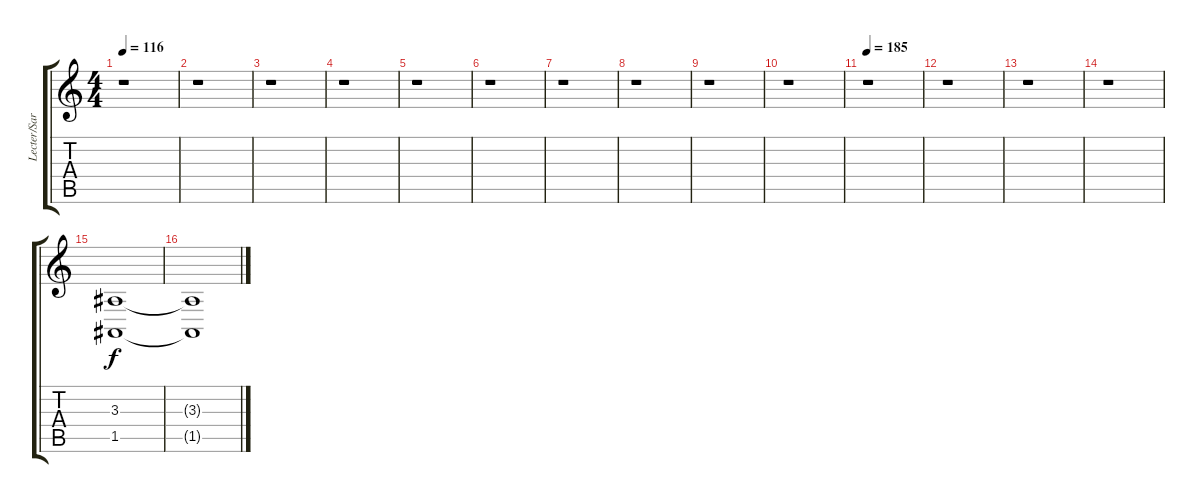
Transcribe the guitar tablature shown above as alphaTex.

\track ("Lecter/Sarah (Keyb/Choir)" "Lecter/Sar") {instrument pad4choir}
\staff {score tabs}
\tuning (E4 B3 G3 D3 A2 D2) {hide}
\ts (4 4)
\tempo 116
\clef g2
\ks c
r.1{dy f} |
r.1 |
r.1 |
r.1 |
r.1 |
r.1 |
r.1 |
r.1 |
r.1 |
r.1 |
\tempo 185
r.1 |
r.1 |
r.1 |
r.1 |
(3.3 1.5).1 |
(3.3{t} 1.5{t}).1
